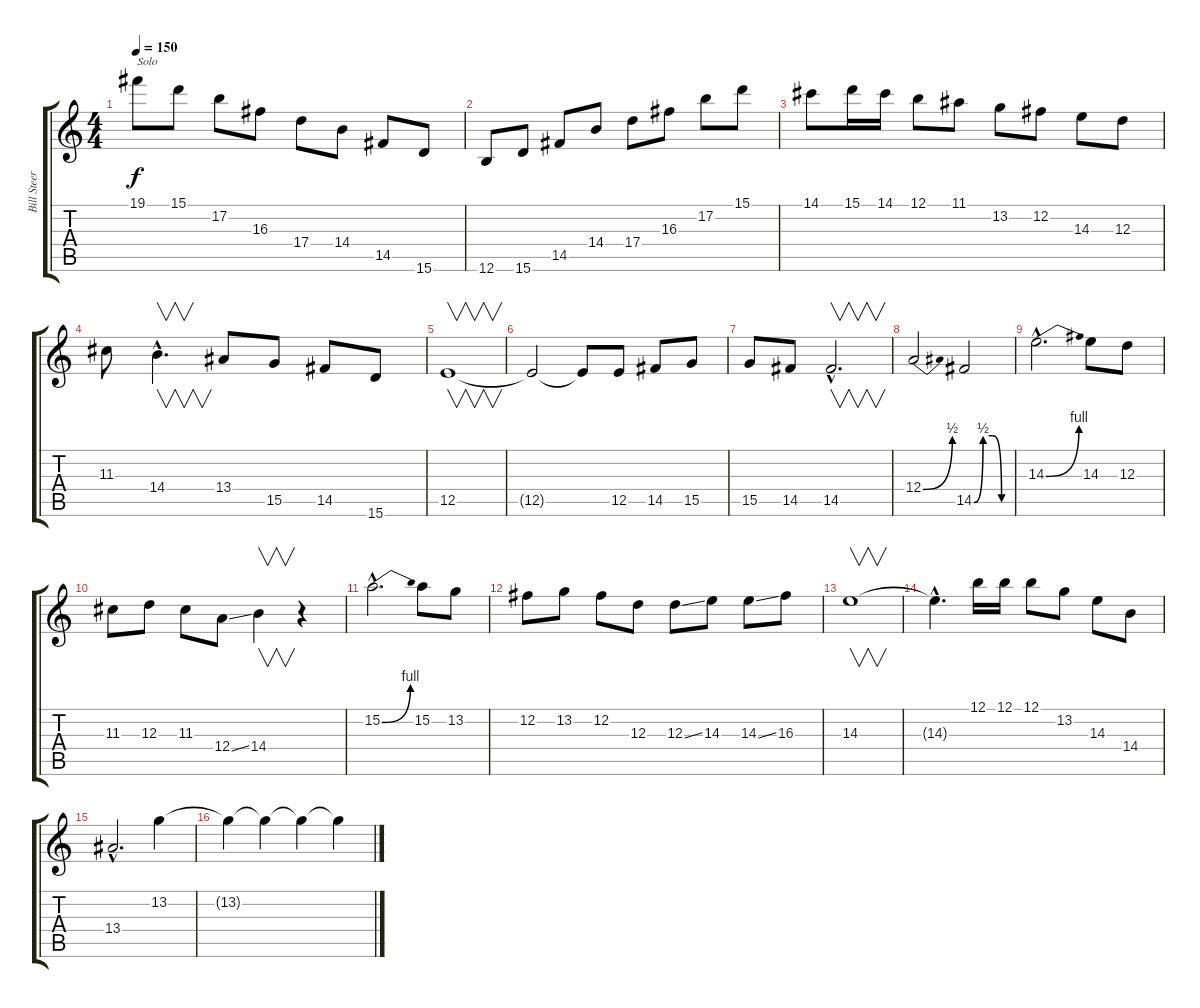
\track ("Bill Steer (Guitar 1)" "Bill Steer") {instrument distortionguitar}
\staff {score tabs}
\tuning (B3 Gb3 D3 A2 E2 B1) {hide}
\ts (4 4)
\tempo 150
\clef g2
\ks c
19.1.8{txt "Solo" dy f volume 16} 15.1.8 17.2.8 16.3.8 17.4.8 14.4.8 14.5.8 15.6.8 |
12.6.8 15.6.8 14.5.8 14.4.8 17.4.8 16.3.8 17.2.8 15.1.8 |
14.1.8 15.1.16 14.1.16 12.1.8 11.1.8 13.2.8 12.2.8 14.3.8 12.3.8 |
11.3.8 14.4{hac}.4{v d} 13.4.8 15.5.8 14.5.8 15.6.8 |
12.5.1{v} |
12.5{t}.2 12.5{t}.8 12.5.8 14.5.8 15.5.8 |
15.5.8 14.5.8 14.5{hac}.2{v d} |
12.4{be (bend 0 0 60 2)}.2 14.5{be (custom 0 0 15 2 30 2 45 0 60 0)}.2 |
14.3{be (bend 0 0 60 4) hac}.2{d} 14.3.8 12.3.8 |
11.3.8 12.3.8 11.3.8 12.4{ss}.8 14.4.4{v} r.4 |
15.2{be (bend 0 0 60 4) hac}.2{d} 15.2.8 13.2.8 |
12.2.8 13.2.8 12.2.8 12.3.8 12.3{ss}.8 14.3.8 14.3{ss}.8 16.3.8 |
14.3.1{v} |
14.3{hac t}.4{d} 12.1.16 12.1.16 12.1.8 13.2.8 14.3.8 14.4.8 |
13.4{hac}.2{d} 13.2.4 |
13.2{t}.4 13.2{t}.4 13.2{t}.4 13.2{t}.4
